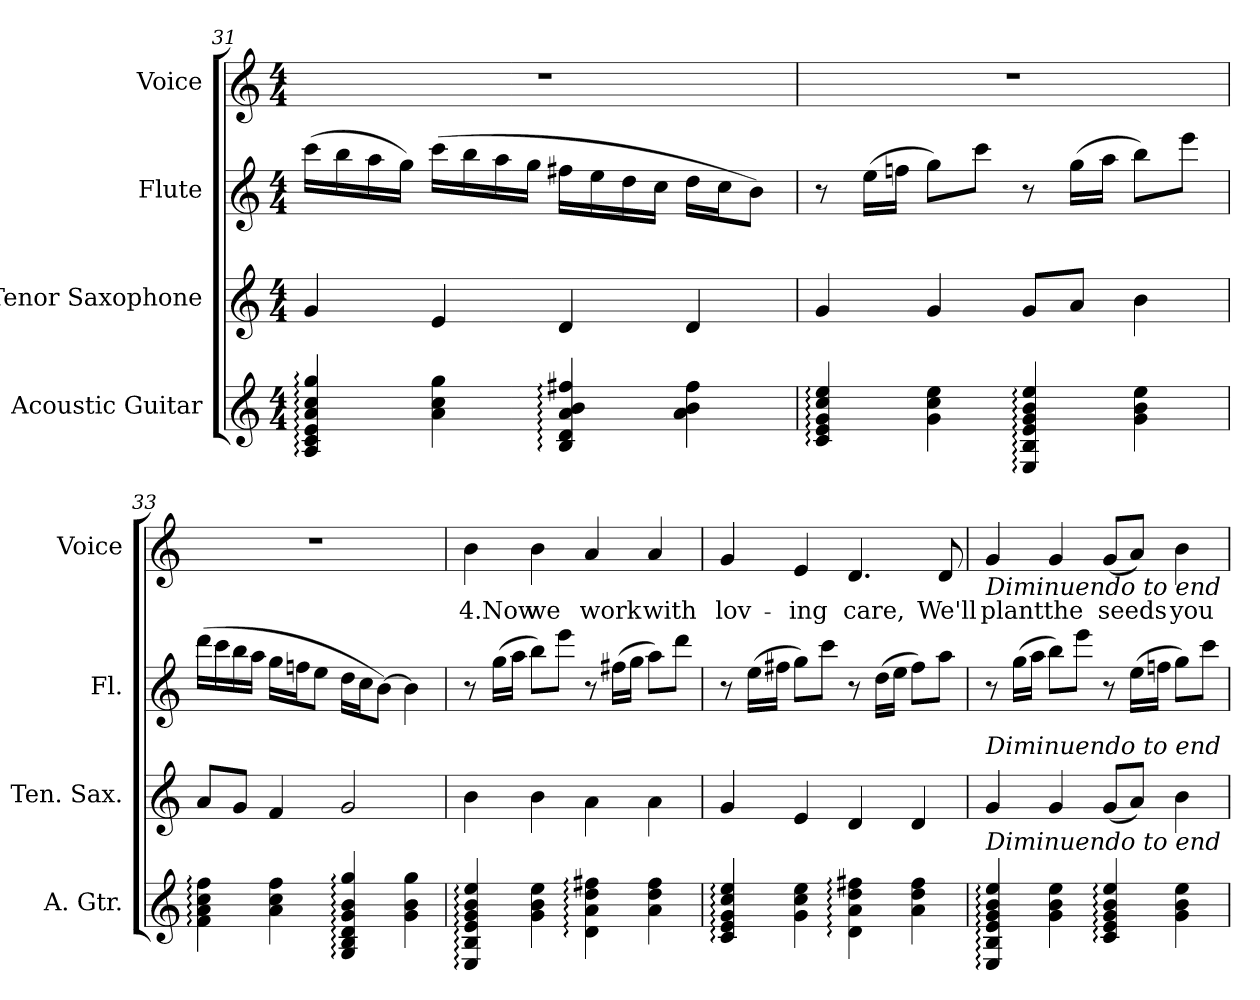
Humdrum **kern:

**kern	**kern	**kern	**kern	**text
*part4	*part3	*part2	*part1	*part1
*staff4	*staff3	*staff2	*staff1	*staff1
*I"Acoustic Guitar	*I"Tenor Saxophone	*I"Flute	*I"Voice	*
*I'A. Gtr.	*I'Ten. Sax.	*I'Fl.	*I'Voice	*
*clefG2	*clefG2	*clefG2	*clefG2	*
*ITrd7c12	*ITrd8c14	*	*	*
*k[]	*k[]	*k[]	*k[]	*
*C:	*C:	*C:	*C:	*
*M4/4	*M4/4	*M4/4	*M4/4	*
=31	=31	=31	=31	=31
4AAi/: 4Ci: 4Ei: 4Ai: 4ci: 4gi:	4Gi/	(16ccci\LL	1r	.
.	.	16bbi\	.	.
.	.	16aai\	.	.
.	.	16ggi\JJ)	.	.
4Ai\ 4ci 4gi	4Ei/	(16ccci\LL	.	.
.	.	16bbi\	.	.
.	.	16aai\	.	.
.	.	16ggi\JJ	.	.
4BBi/: 4Di: 4Ai: 4Bi: 4f#Xi:	4Di/	16ff#Xi\LL	.	.
.	.	16eei\	.	.
.	.	16ddi\	.	.
.	.	16cci\JJ	.	.
4Ai\ 4Bi 4f#i	4Di/	16ddi\LL	.	.
.	.	16cci\J	.	.
.	.	8bi\J)	.	.
=32	=32	=32	=32	=32
4Ci/: 4Ei: 4Gi: 4ci: 4ei:	4Gi/	8r	1r	.
.	.	(16eei\LL	.	.
.	.	16ffni\JJ	.	.
4Gi\ 4ci 4ei	4Gi/	8ggi\L)	.	.
.	.	8ccci\J	.	.
4EEi/: 4BBi: 4Ei: 4Gi: 4Bi: 4ei:	8Gi/L	8r	.	.
.	8Ai/J	(16ggi\LL	.	.
.	.	16aai\JJ	.	.
4Gi\ 4Bi 4ei	4Bi\	8bbi\L)	.	.
.	.	8eeei\J	.	.
=33	=33	=33	=33	=33
4Fi\: 4Ai: 4ci: 4fi:	8Ai/L	(16dddi\LL	1r	.
.	.	16ccci\	.	.
.	8Gi/J	16bbi\	.	.
.	.	16aai\JJ	.	.
4Ai\ 4ci 4fi	4Fi/	16ggi\LL	.	.
.	.	16ffni\J	.	.
.	.	8eei\J	.	.
4GGi/: 4BBi: 4Di: 4Gi: 4Bi: 4gi:	2Gi/	16ddi\LL	.	.
.	.	16cci\J	.	.
.	.	[8bi\J)	.	.
4Gi\ 4Bi 4gi	.	4bi\]	.	.
!!LO:LB:g=z
=34	=34	=34	=34	=34
!	!	!	!	!LO:LY:b:color=#000000
4EEi/: 4BBi: 4Ei: 4Gi: 4Bi: 4ei:	4Bi\	8r	4bi\	4.Now
.	.	(16ggi\LL	.	.
.	.	16aai\JJ	.	.
!	!	!	!	!LO:LY:b:color=#000000
4Gi\ 4Bi 4ei	4Bi\	8bbi\L)	4bi\	we
.	.	8eeei\J	.	.
!	!	!	!	!LO:LY:b:color=#000000
4Di\: 4Ai: 4di: 4f#Xi:	4Ai\	8r	4ai/	work
.	.	(16ff#Xi\LL	.	.
.	.	16ggi\JJ	.	.
!	!	!	!	!LO:LY:b:color=#000000
4Ai\ 4di 4f#i	4Ai\	8aai\L)	4ai/	with
.	.	8dddi\J	.	.
=35	=35	=35	=35	=35
!	!	!	!	!LO:LY:b:color=#000000
4Ci/: 4Ei: 4Gi: 4ci: 4ei:	4Gi/	8r	4gi/	lov-
.	.	(16eei\LL	.	.
.	.	16ff#Xi\JJ	.	.
!	!	!	!	!LO:LY:b:color=#000000
4Gi\ 4ci 4ei	4Ei/	8ggi\L)	4ei/	-ing
.	.	8ccci\J	.	.
!	!	!	!	!LO:LY:b:color=#000000
4Di\: 4Ai: 4di: 4f#Xi:	4Di/	8r	4.di/	care,
.	.	(16ddi\LL	.	.
.	.	16eei\JJ	.	.
4Ai\ 4di 4f#i	4Di/	8ff#i\L)	.	.
!	!	!	!	!LO:LY:b:color=#000000
.	.	8aai\J	8di/	We'll
=36	=36	=36	=36	=36
!	!	!	!LO:TX:b:i:t=Diminuendo to end	!
!	!LO:TX:a:i:t=Diminuendo to end	!	!	!
!LO:TX:a:i:t=Diminuendo to end	!	!	!	!
!	!	!	!	!LO:LY:b:color=#000000
4EEi/: 4BBi: 4Ei: 4Gi: 4Bi: 4ei:	4Gi/	8r	4gi/	plant
.	.	(16ggi\LL	.	.
.	.	16aai\JJ	.	.
!	!	!	!	!LO:LY:b:color=#000000
4Gi\ 4Bi 4ei	4Gi/	8bbi\L)	4gi/	the
.	.	8eeei\J	.	.
!	!	!	!	!LO:LY:b:color=#000000
4Ci/: 4Ei: 4Gi: 4Bi: 4ei:	(8Gi/L	8r	(8gi/L	seeds
.	8Ai/J)	(16eei\LL	8ai/J)	.
.	.	16ffni\JJ	.	.
!	!	!	!	!LO:LY:b:color=#000000
4Gi\ 4Bi 4ei	4Bi\	8ggi\L)	4bi\	you
.	.	8ccci\J	.	.
=	=	=	=	=
*-	*-	*-	*-	*-
